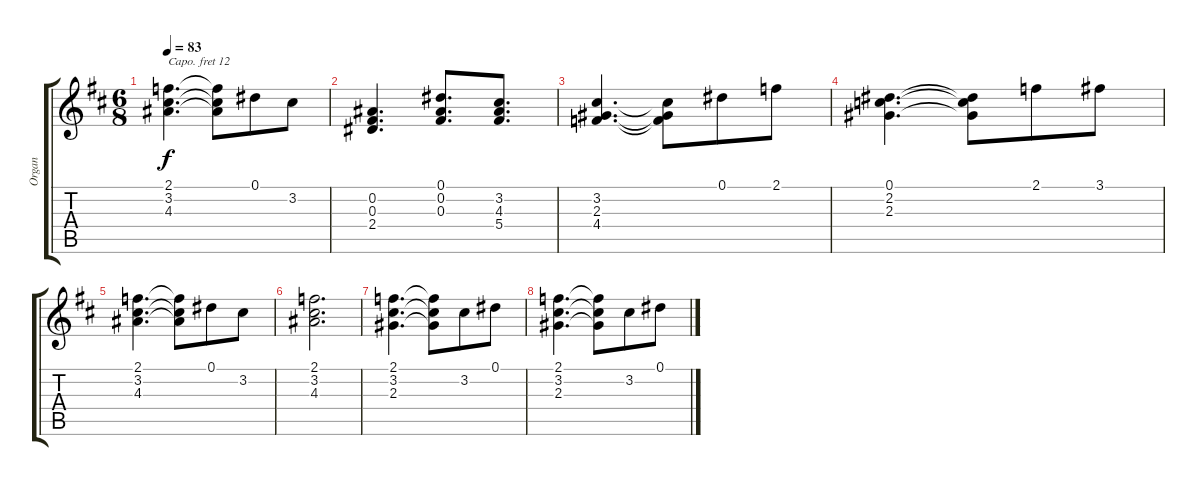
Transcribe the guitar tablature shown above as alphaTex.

\track ("Organ" "Organ") {instrument churchorgan}
\staff {score tabs}
\capo 12
\tuning (Eb4 Bb3 Gb3 Db3 Ab2 Eb2) {hide}
\ts (6 8)
\tempo 83
\clef g2
\ks d
(2.1 3.2 4.3).4{d dy f} (2.1{t} 3.2{t} 4.3{t}).8 0.1.8 3.2.8 |
(0.2 0.3 2.4).4{d} (0.1 0.2 0.3).8{d} (3.2 4.3 5.4).8{d} |
(3.2 2.3 4.4).4{d} (3.2{t} 2.3{t} 4.4{t}).8 0.1.8 2.1.8 |
(0.1 2.2 2.3).4{d} (0.1{t} 2.2{t} 2.3{t}).8 2.1.8 3.1.8 |
(2.1 3.2 4.3).4{d} (2.1{t} 3.2{t} 4.3{t}).8 0.1.8 3.2.8 |
(2.1 3.2 4.3).2{d} |
(2.1 3.2 2.3).4{d} (2.1{t} 3.2{t} 2.3{t}).8 3.2.8 0.1.8 |
(2.1 3.2 2.3).4{d} (2.1{t} 3.2{t} 2.3{t}).8 3.2.8 0.1.8
